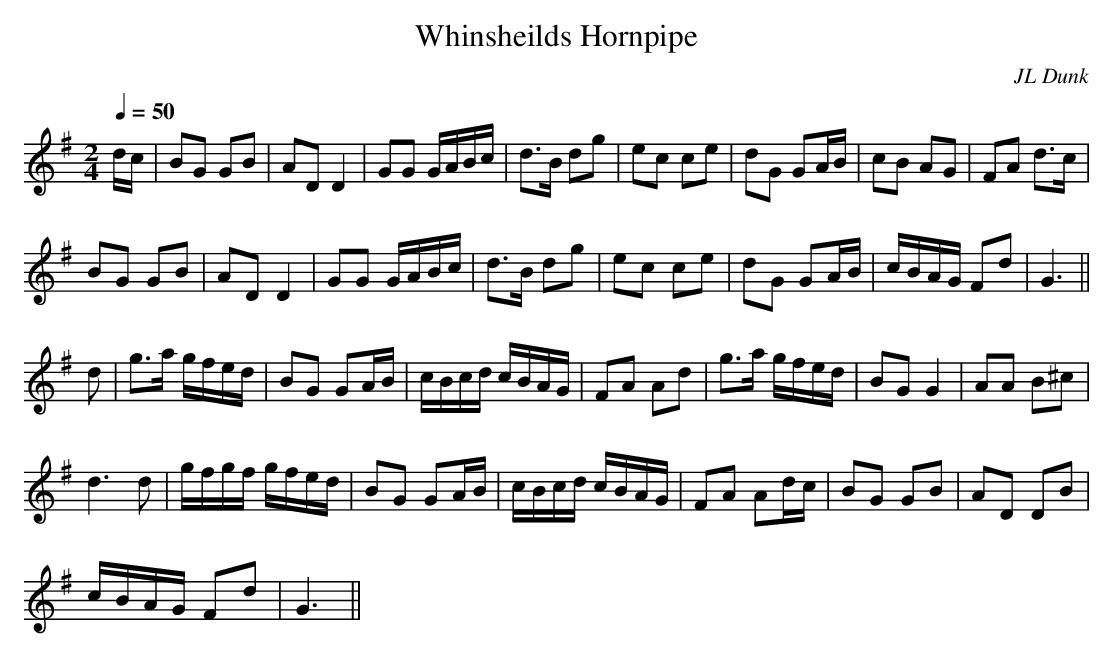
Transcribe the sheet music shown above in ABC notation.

X:1
T:Whinsheilds Hornpipe
C:JL Dunk
M:2/4
L:1/8
Q:1/4=50
K:G
d/c/| BG GB | AD D2 | GG G/A/B/c/ | d>B dg | ec ce | dG GA/B/ | cB AG | FA d>c |
BG GB | AD D2 | GG G/A/B/c/ | d>B dg | ec ce | dG GA/B/ | c/B/A/G/ Fd | G3 ||
d | g>a g/f/e/d/ | BG GA/B/ | c/B/c/d/ c/B/A/G/ | FA Ad | g>a g/f/e/d/ | BG G2 | AA B^c |
d3 d | g/f/g/f/ g/f/e/d/ | BG GA/B/ | c/B/c/d/ c/B/A/G/ | FA Ad/c/ | BG GB | AD DB |
c/B/A/G/ Fd | G3 ||
